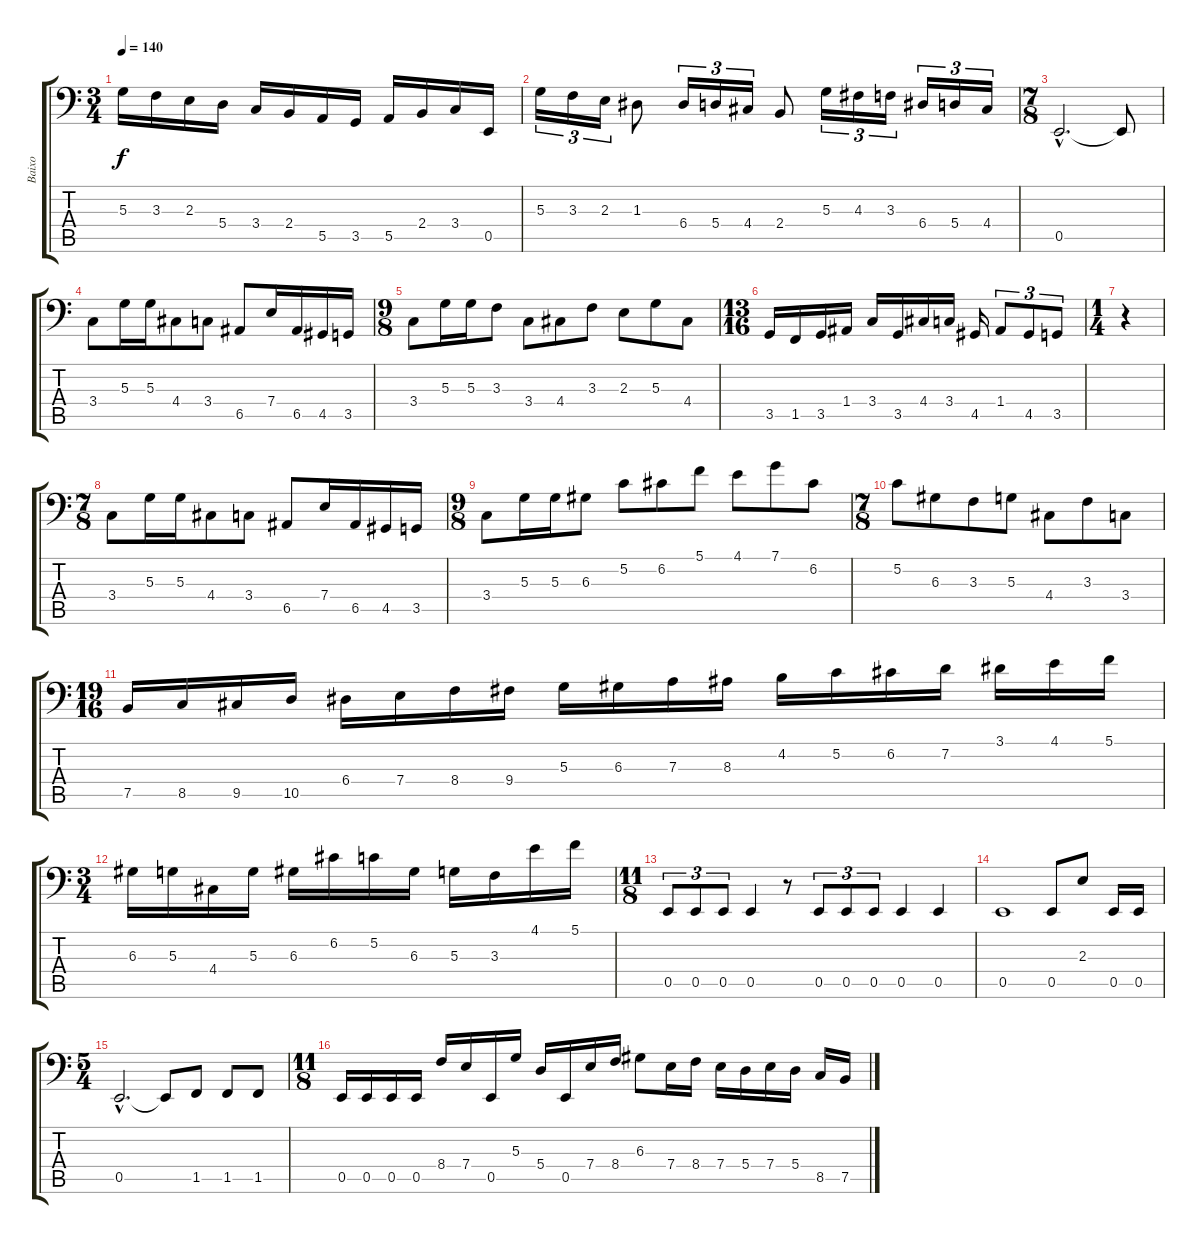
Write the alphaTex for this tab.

\track ("Baixo" "Baixo") {instrument electricbassfinger}
\staff {score tabs}
\tuning (C3 G2 D2 A1 E1 B0) {hide}
\ts (3 4)
\tempo 140
\clef f4
\ks c
5.3.16{dy f} 3.3.16 2.3.16 5.4.16 3.4.16 2.4.16 5.5.16 3.5.16 5.5.16 2.4.16 3.4.16 0.5.16 |
5.3.16{tu (3 2)} 3.3.16{tu (3 2)} 2.3.16{tu (3 2)} 1.3.8 6.4.16{tu (3 2)} 5.4.16{tu (3 2)} 4.4.16{tu (3 2)} 2.4.8 5.3.16{tu (3 2)} 4.3.16{tu (3 2)} 3.3.16{tu (3 2)} 6.4.16{tu (3 2)} 5.4.16{tu (3 2)} 4.4.16{tu (3 2)} |
\ts (7 8)
0.5{hac}.2{d} 0.5{t}.8 |
3.4.8 5.3.16 5.3.16 4.4.8 3.4.8 6.5.8 7.4.16 6.5.16 4.5.16 3.5.16 |
\ts (9 8)
3.4.8 5.3.16 5.3.16 3.3.8 3.4.8 4.4.8 3.3.8 2.3.8 5.3.8 4.4.8 |
\ts (13 16)
3.5.16 1.5.16 3.5.16 1.4.16 3.4.16 3.5.16 4.4.16 3.4.16 4.5.16 1.4.8{tu (3 2)} 4.5.8{tu (3 2)} 3.5.8{tu (3 2)} |
\ts (1 4)
r.4 |
\ts (7 8)
3.4.8 5.3.16 5.3.16 4.4.8 3.4.8 6.5.8 7.4.16 6.5.16 4.5.16 3.5.16 |
\ts (9 8)
3.4.8 5.3.16 5.3.16 6.3.8 5.2.8 6.2.8 5.1.8 4.1.8 7.1.8 6.2.8 |
\ts (7 8)
5.2.8 6.3.8 3.3.8 5.3.8 4.4.8 3.3.8 3.4.8 |
\ts (19 16)
7.5.16 8.5.16 9.5.16 10.5.16 6.4.16 7.4.16 8.4.16 9.4.16 5.3.16 6.3.16 7.3.16 8.3.16 4.2.16 5.2.16 6.2.16 7.2.16 3.1.16 4.1.16 5.1.16 |
\ts (3 4)
6.3.16 5.3.16 4.4.16 5.3.16 6.3.16 6.2.16 5.2.16 6.3.16 5.3.16 3.3.16 4.1.16 5.1.16 |
\ts (11 8)
0.5.8{tu (3 2)} 0.5.8{tu (3 2)} 0.5.8{tu (3 2)} 0.5.4 r.8 0.5.8{tu (3 2)} 0.5.8{tu (3 2)} 0.5.8{tu (3 2)} 0.5.4 0.5.4 |
0.5.1 0.5.8 2.3.8 0.5.16 0.5.16 |
\ts (5 4)
0.5{hac}.2{d} 0.5{t}.8 1.5.8 1.5.8 1.5.8 |
\ts (11 8)
0.5.16 0.5.16 0.5.16 0.5.16 8.4.16 7.4.16 0.5.16 5.3.16 5.4.16 0.5.16 7.4.16 8.4.16 6.3.8 7.4.16 8.4.16 7.4.16 5.4.16 7.4.16 5.4.16 8.5.16 7.5.16
